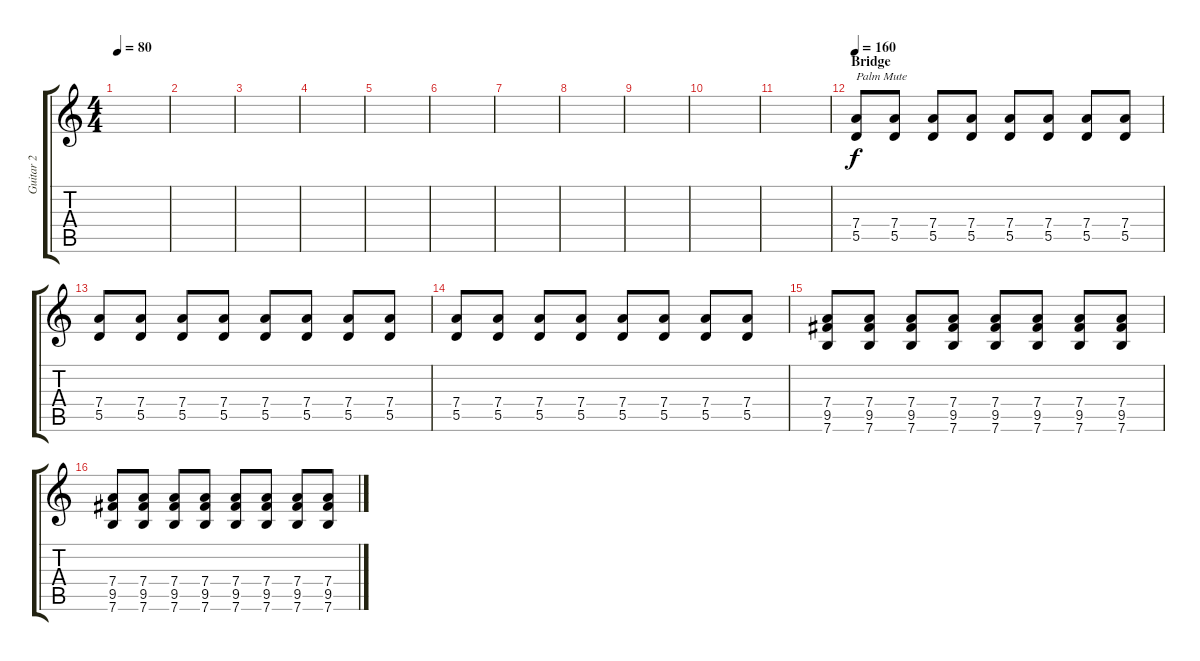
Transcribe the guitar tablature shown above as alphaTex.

\track ("Guitar 2" "Guitar 2") {instrument electricguitarjazz}
\staff {score tabs}
\tuning (E4 B3 G3 D3 A2 E2) {hide}
\ts (4 4)
\tempo 80
\clef g2
\ks c
|
|
|
|
|
|
|
|
|
|
|
\section ("" "Bridge")
\tempo 160
(7.4 5.5).8{txt "Palm Mute" instrument overdrivenguitar} (7.4 5.5).8 (7.4 5.5).8 (7.4 5.5).8 (7.4 5.5).8 (7.4 5.5).8 (7.4 5.5).8 (7.4 5.5).8 |
(7.4 5.5).8 (7.4 5.5).8 (7.4 5.5).8 (7.4 5.5).8 (7.4 5.5).8 (7.4 5.5).8 (7.4 5.5).8 (7.4 5.5).8 |
(7.4 5.5).8 (7.4 5.5).8 (7.4 5.5).8 (7.4 5.5).8 (7.4 5.5).8 (7.4 5.5).8 (7.4 5.5).8 (7.4 5.5).8 |
(7.4 9.5 7.6).8 (7.4 9.5 7.6).8 (7.4 9.5 7.6).8 (7.4 9.5 7.6).8 (7.4 9.5 7.6).8 (7.4 9.5 7.6).8 (7.4 9.5 7.6).8 (7.4 9.5 7.6).8 |
(7.4 9.5 7.6).8 (7.4 9.5 7.6).8 (7.4 9.5 7.6).8 (7.4 9.5 7.6).8 (7.4 9.5 7.6).8 (7.4 9.5 7.6).8 (7.4 9.5 7.6).8 (7.4 9.5 7.6).8
